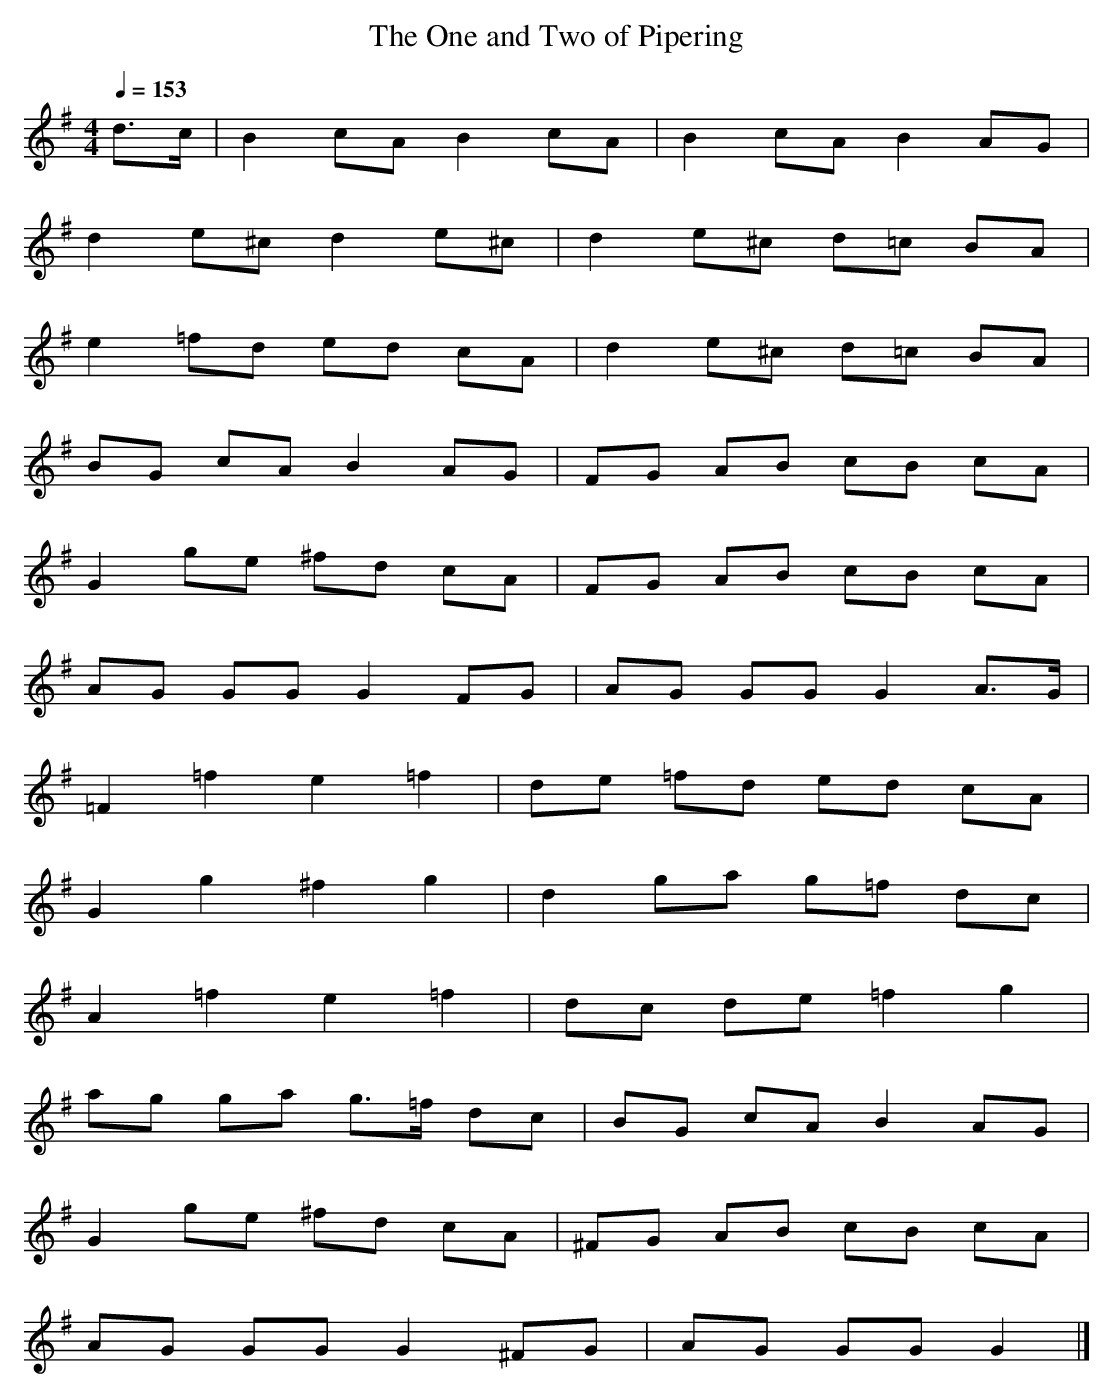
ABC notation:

X:1
T: The One and Two of Pipering
M: 4/4
L: 1/8
Q: 1/4=153
K: G % 1 sharps
V: 1
d>c | B2 cA B2 cA | B2 cA B2 AG |
d2 e^c d2 e^c | d2 e^c d=c BA |
e2 =fd ed cA | d2 e^c d=c BA |
BG cA B2 AG | FG AB cB cA |
G2 ge ^fd cA | FG AB cB cA |
AG GG G2 FG | AG GG G2 A>G |
=F2 =f2 e2 =f2 | de =fd ed cA |
G2 g2 ^f2 g2 | d2 ga g=f dc |
A2 =f2 e2 =f2 | dc de =f2 g2 |
ag ga g>=f dc | BG cA B2 AG |
G2 ge ^fd cA | ^FG AB cB cA |
AG GG G2 ^FG | AG GG G2 |]
